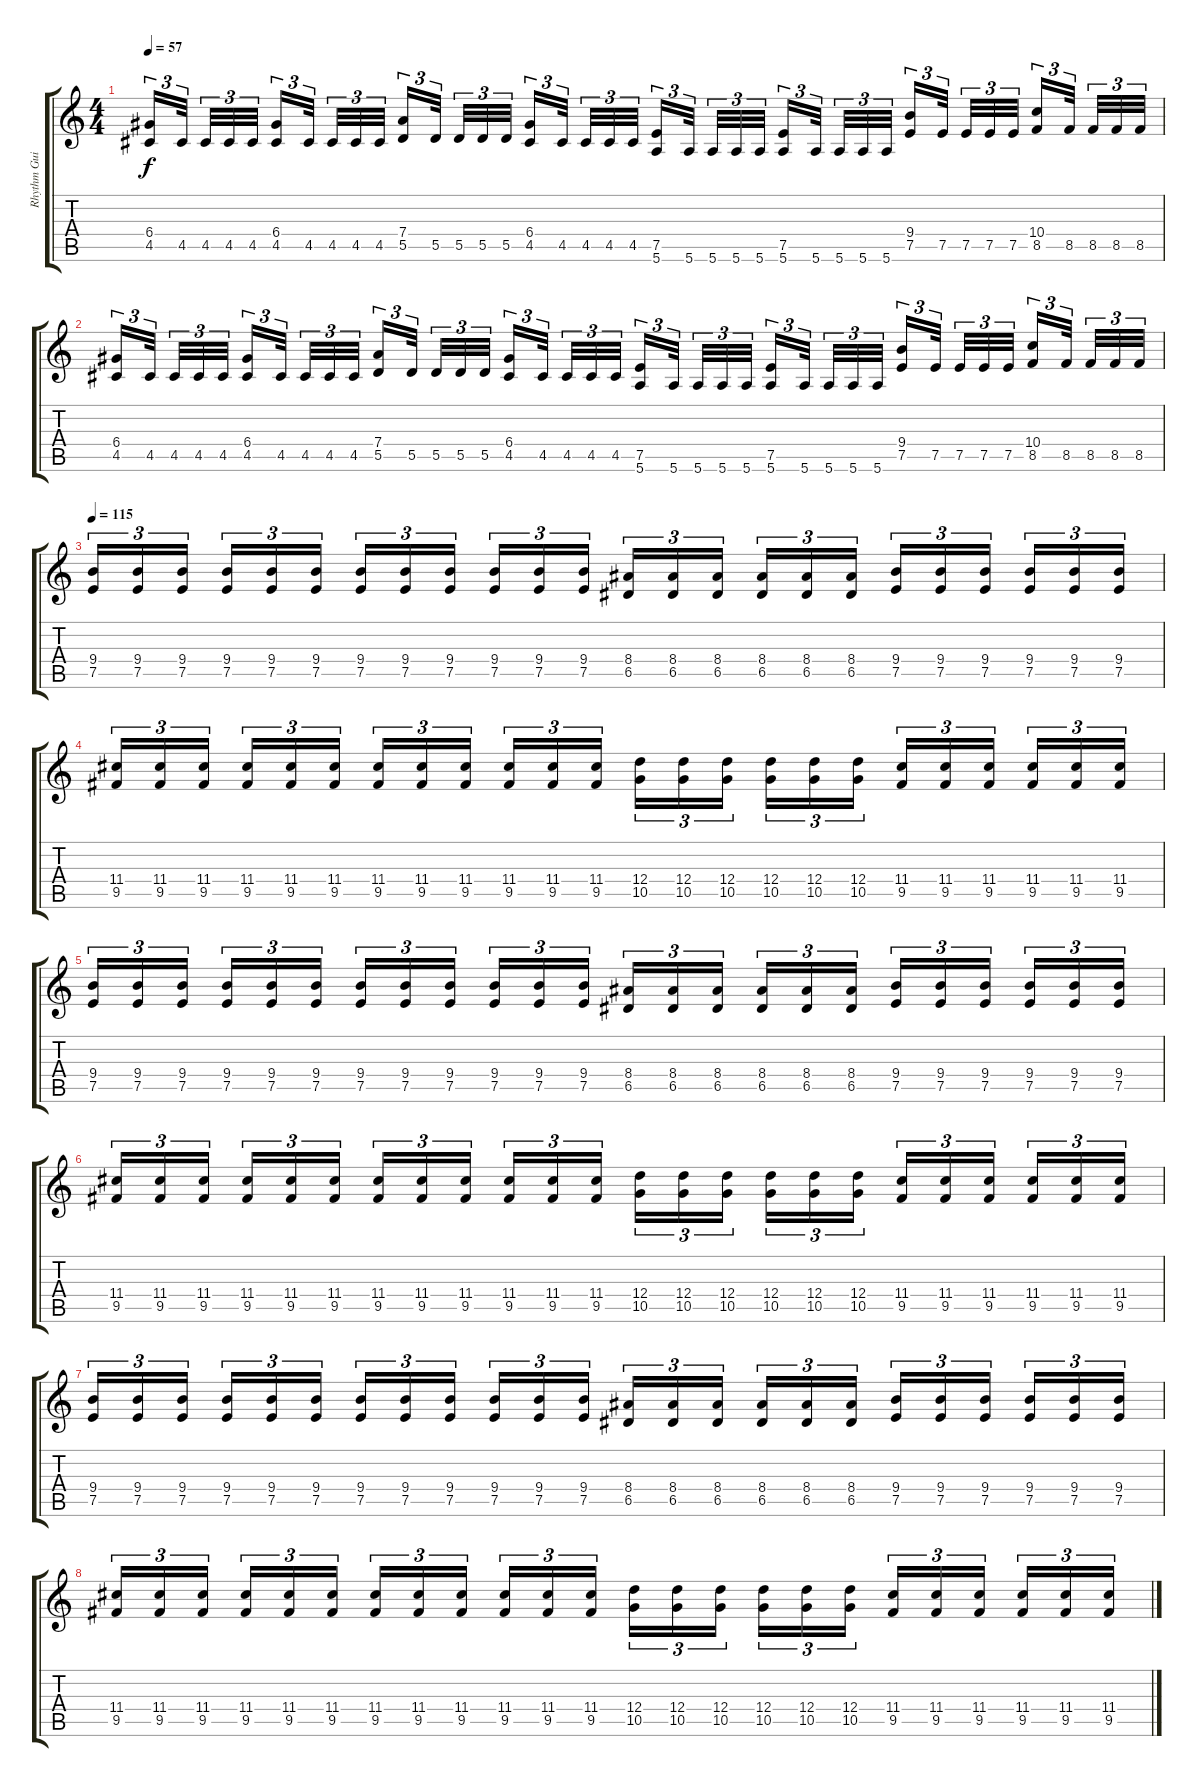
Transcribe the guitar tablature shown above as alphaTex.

\track ("Rhythm Guitar" "Rhythm Gui") {instrument distortionguitar}
\staff {score tabs}
\tuning (E4 B3 G3 D3 A2 E2) {hide}
\ts (4 4)
\tempo 57
\clef g2
\ks c
(6.4 4.5).16{tu (3 2) dy f} 4.5.32{tu (3 2)} 4.5.32{tu (3 2)} 4.5.32{tu (3 2)} 4.5.32{tu (3 2)} (6.4 4.5).16{tu (3 2)} 4.5.32{tu (3 2)} 4.5.32{tu (3 2)} 4.5.32{tu (3 2)} 4.5.32{tu (3 2)} (7.4 5.5).16{tu (3 2)} 5.5.32{tu (3 2)} 5.5.32{tu (3 2)} 5.5.32{tu (3 2)} 5.5.32{tu (3 2)} (6.4 4.5).16{tu (3 2)} 4.5.32{tu (3 2)} 4.5.32{tu (3 2)} 4.5.32{tu (3 2)} 4.5.32{tu (3 2)} (7.5 5.6).16{tu (3 2)} 5.6.32{tu (3 2)} 5.6.32{tu (3 2)} 5.6.32{tu (3 2)} 5.6.32{tu (3 2)} (7.5 5.6).16{tu (3 2)} 5.6.32{tu (3 2)} 5.6.32{tu (3 2)} 5.6.32{tu (3 2)} 5.6.32{tu (3 2)} (9.4 7.5).16{tu (3 2)} 7.5.32{tu (3 2)} 7.5.32{tu (3 2)} 7.5.32{tu (3 2)} 7.5.32{tu (3 2)} (10.4 8.5).16{tu (3 2)} 8.5.32{tu (3 2)} 8.5.32{tu (3 2)} 8.5.32{tu (3 2)} 8.5.32{tu (3 2)} |
(6.4 4.5).16{tu (3 2)} 4.5.32{tu (3 2)} 4.5.32{tu (3 2)} 4.5.32{tu (3 2)} 4.5.32{tu (3 2)} (6.4 4.5).16{tu (3 2)} 4.5.32{tu (3 2)} 4.5.32{tu (3 2)} 4.5.32{tu (3 2)} 4.5.32{tu (3 2)} (7.4 5.5).16{tu (3 2)} 5.5.32{tu (3 2)} 5.5.32{tu (3 2)} 5.5.32{tu (3 2)} 5.5.32{tu (3 2)} (6.4 4.5).16{tu (3 2)} 4.5.32{tu (3 2)} 4.5.32{tu (3 2)} 4.5.32{tu (3 2)} 4.5.32{tu (3 2)} (7.5 5.6).16{tu (3 2)} 5.6.32{tu (3 2)} 5.6.32{tu (3 2)} 5.6.32{tu (3 2)} 5.6.32{tu (3 2)} (7.5 5.6).16{tu (3 2)} 5.6.32{tu (3 2)} 5.6.32{tu (3 2)} 5.6.32{tu (3 2)} 5.6.32{tu (3 2)} (9.4 7.5).16{tu (3 2)} 7.5.32{tu (3 2)} 7.5.32{tu (3 2)} 7.5.32{tu (3 2)} 7.5.32{tu (3 2)} (10.4 8.5).16{tu (3 2)} 8.5.32{tu (3 2)} 8.5.32{tu (3 2)} 8.5.32{tu (3 2)} 8.5.32{tu (3 2)} |
\tempo 115
(9.4 7.5).16{tu (3 2)} (9.4 7.5).16{tu (3 2)} (9.4 7.5).16{tu (3 2)} (9.4 7.5).16{tu (3 2)} (9.4 7.5).16{tu (3 2)} (9.4 7.5).16{tu (3 2)} (9.4 7.5).16{tu (3 2)} (9.4 7.5).16{tu (3 2)} (9.4 7.5).16{tu (3 2)} (9.4 7.5).16{tu (3 2)} (9.4 7.5).16{tu (3 2)} (9.4 7.5).16{tu (3 2)} (8.4 6.5).16{tu (3 2)} (8.4 6.5).16{tu (3 2)} (8.4 6.5).16{tu (3 2)} (8.4 6.5).16{tu (3 2)} (8.4 6.5).16{tu (3 2)} (8.4 6.5).16{tu (3 2)} (9.4 7.5).16{tu (3 2)} (9.4 7.5).16{tu (3 2)} (9.4 7.5).16{tu (3 2)} (9.4 7.5).16{tu (3 2)} (9.4 7.5).16{tu (3 2)} (9.4 7.5).16{tu (3 2)} |
(11.4 9.5).16{tu (3 2)} (11.4 9.5).16{tu (3 2)} (11.4 9.5).16{tu (3 2)} (11.4 9.5).16{tu (3 2)} (11.4 9.5).16{tu (3 2)} (11.4 9.5).16{tu (3 2)} (11.4 9.5).16{tu (3 2)} (11.4 9.5).16{tu (3 2)} (11.4 9.5).16{tu (3 2)} (11.4 9.5).16{tu (3 2)} (11.4 9.5).16{tu (3 2)} (11.4 9.5).16{tu (3 2)} (12.4 10.5).16{tu (3 2)} (12.4 10.5).16{tu (3 2)} (12.4 10.5).16{tu (3 2)} (12.4 10.5).16{tu (3 2)} (12.4 10.5).16{tu (3 2)} (12.4 10.5).16{tu (3 2)} (11.4 9.5).16{tu (3 2)} (11.4 9.5).16{tu (3 2)} (11.4 9.5).16{tu (3 2)} (11.4 9.5).16{tu (3 2)} (11.4 9.5).16{tu (3 2)} (11.4 9.5).16{tu (3 2)} |
(9.4 7.5).16{tu (3 2)} (9.4 7.5).16{tu (3 2)} (9.4 7.5).16{tu (3 2)} (9.4 7.5).16{tu (3 2)} (9.4 7.5).16{tu (3 2)} (9.4 7.5).16{tu (3 2)} (9.4 7.5).16{tu (3 2)} (9.4 7.5).16{tu (3 2)} (9.4 7.5).16{tu (3 2)} (9.4 7.5).16{tu (3 2)} (9.4 7.5).16{tu (3 2)} (9.4 7.5).16{tu (3 2)} (8.4 6.5).16{tu (3 2)} (8.4 6.5).16{tu (3 2)} (8.4 6.5).16{tu (3 2)} (8.4 6.5).16{tu (3 2)} (8.4 6.5).16{tu (3 2)} (8.4 6.5).16{tu (3 2)} (9.4 7.5).16{tu (3 2)} (9.4 7.5).16{tu (3 2)} (9.4 7.5).16{tu (3 2)} (9.4 7.5).16{tu (3 2)} (9.4 7.5).16{tu (3 2)} (9.4 7.5).16{tu (3 2)} |
(11.4 9.5).16{tu (3 2)} (11.4 9.5).16{tu (3 2)} (11.4 9.5).16{tu (3 2)} (11.4 9.5).16{tu (3 2)} (11.4 9.5).16{tu (3 2)} (11.4 9.5).16{tu (3 2)} (11.4 9.5).16{tu (3 2)} (11.4 9.5).16{tu (3 2)} (11.4 9.5).16{tu (3 2)} (11.4 9.5).16{tu (3 2)} (11.4 9.5).16{tu (3 2)} (11.4 9.5).16{tu (3 2)} (12.4 10.5).16{tu (3 2)} (12.4 10.5).16{tu (3 2)} (12.4 10.5).16{tu (3 2)} (12.4 10.5).16{tu (3 2)} (12.4 10.5).16{tu (3 2)} (12.4 10.5).16{tu (3 2)} (11.4 9.5).16{tu (3 2)} (11.4 9.5).16{tu (3 2)} (11.4 9.5).16{tu (3 2)} (11.4 9.5).16{tu (3 2)} (11.4 9.5).16{tu (3 2)} (11.4 9.5).16{tu (3 2)} |
(9.4 7.5).16{tu (3 2)} (9.4 7.5).16{tu (3 2)} (9.4 7.5).16{tu (3 2)} (9.4 7.5).16{tu (3 2)} (9.4 7.5).16{tu (3 2)} (9.4 7.5).16{tu (3 2)} (9.4 7.5).16{tu (3 2)} (9.4 7.5).16{tu (3 2)} (9.4 7.5).16{tu (3 2)} (9.4 7.5).16{tu (3 2)} (9.4 7.5).16{tu (3 2)} (9.4 7.5).16{tu (3 2)} (8.4 6.5).16{tu (3 2)} (8.4 6.5).16{tu (3 2)} (8.4 6.5).16{tu (3 2)} (8.4 6.5).16{tu (3 2)} (8.4 6.5).16{tu (3 2)} (8.4 6.5).16{tu (3 2)} (9.4 7.5).16{tu (3 2)} (9.4 7.5).16{tu (3 2)} (9.4 7.5).16{tu (3 2)} (9.4 7.5).16{tu (3 2)} (9.4 7.5).16{tu (3 2)} (9.4 7.5).16{tu (3 2)} |
(11.4 9.5).16{tu (3 2)} (11.4 9.5).16{tu (3 2)} (11.4 9.5).16{tu (3 2)} (11.4 9.5).16{tu (3 2)} (11.4 9.5).16{tu (3 2)} (11.4 9.5).16{tu (3 2)} (11.4 9.5).16{tu (3 2)} (11.4 9.5).16{tu (3 2)} (11.4 9.5).16{tu (3 2)} (11.4 9.5).16{tu (3 2)} (11.4 9.5).16{tu (3 2)} (11.4 9.5).16{tu (3 2)} (12.4 10.5).16{tu (3 2)} (12.4 10.5).16{tu (3 2)} (12.4 10.5).16{tu (3 2)} (12.4 10.5).16{tu (3 2)} (12.4 10.5).16{tu (3 2)} (12.4 10.5).16{tu (3 2)} (11.4 9.5).16{tu (3 2)} (11.4 9.5).16{tu (3 2)} (11.4 9.5).16{tu (3 2)} (11.4 9.5).16{tu (3 2)} (11.4 9.5).16{tu (3 2)} (11.4 9.5).16{tu (3 2)}
